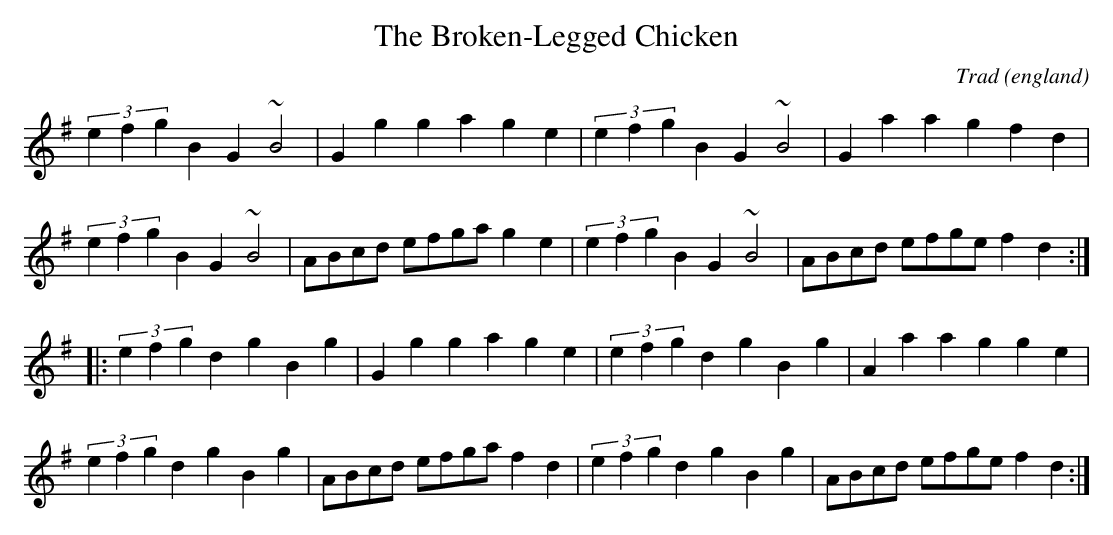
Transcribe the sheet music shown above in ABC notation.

X:1
T: Broken-Legged Chicken, The
O:england
C:Trad
M:3/4l
K:G
(3e2f2g2 B2G2  ~B4| G2g2g2a2g2e2|(3e2f2g2 B2G2  ~B4| G2a2a2g2f2d2|\
(3e2f2g2 B2G2  ~B4| ABcd efga g2e2|(3e2f2g2 B2G2 ~B4| ABcd efge f2d2::\
(3e2f2g2  d2g2B2g2| G2g2g2a2g2e2|(3e2f2g2  d2g2B2g2| A2a2a2g2g2e2|\
(3e2f2g2  d2g2B2g2|ABcd efga f2d2|(3e2f2g2  d2g2B2g2| ABcd efge f2d2:|
